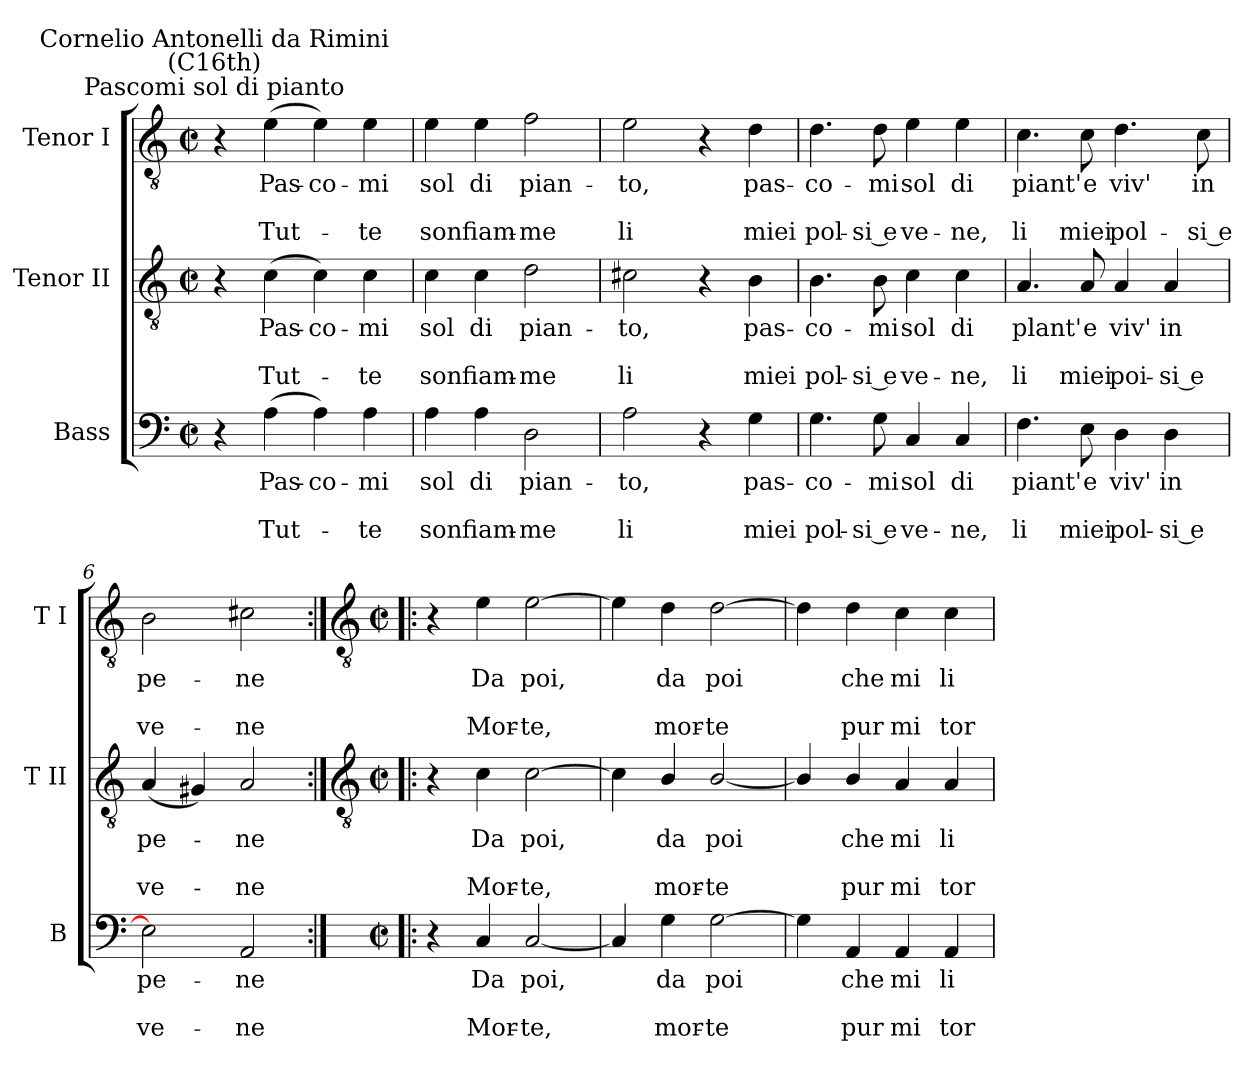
**kern	**text	**text	**text	**kern	**text	**text	**text	**kern	**text	**text	**text
*part3	*part3	*part3	*part3	*part2	*part2	*part2	*part2	*part1	*part1	*part1	*part1
*staff3	*staff3	*staff3	*staff3	*staff2	*staff2	*staff2	*staff2	*staff1	*staff1	*staff1	*staff1
*I"Bass	*	*	*	*I"Tenor II	*	*	*	*I"Tenor I	*	*	*
*I'B	*	*	*	*I'T II	*	*	*	*I'T I	*	*	*
*clefF4	*	*	*	*clefGv2	*	*	*	*clefGv2	*	*	*
*k[]	*	*	*	*k[]	*	*	*	*k[]	*	*	*
*C:	*	*	*	*C:	*	*	*	*C:	*	*	*
*M2/2	*	*	*	*M2/2	*	*	*	*M2/2	*	*	*
*met(c|)	*	*	*	*met(c|)	*	*	*	*met(c|)	*	*	*
=1	=1	=1	=1	=1	=1	=1	=1	=1	=1	=1	=1
!	!	!	!	!	!	!	!	!LO:TX:a:cj:t=Pascomi sol di pianto	!	!	!
!	!	!	!	!	!	!	!	!LO:TX:a:cj:t=Cornelio Antonelli da Rimini\n(C16th)	!	!	!
4r	.	.	.	4r	.	.	.	4r	.	.	.
!	!LO:LY:b	!	!LO:LY:b	!	!LO:LY:b	!	!LO:LY:b	!	!LO:LY:b	!	!LO:LY:b
(>4A	Pas-	.	-Tut-	(>4c	Pas-	.	-Tut-	(>4e	Pas-	.	-Tut-
!	!LO:LY:b	!	!	!	!LO:LY:b	!	!	!	!LO:LY:b	!	!
4A)	co-	.	.	4c)	co-	.	.	4e)	co-	.	.
!	!LO:LY:b	!	!LO:LY:b	!	!LO:LY:b	!	!LO:LY:b	!	!LO:LY:b	!	!LO:LY:b
4A	-mi	.	te	4c	-mi	.	te	4e	-mi	.	te
=2	=2	=2	=2	=2	=2	=2	=2	=2	=2	=2	=2
!	!LO:LY:b	!	!LO:LY:b	!	!LO:LY:b	!	!LO:LY:b	!	!LO:LY:b	!	!LO:LY:b
4A	sol	.	son	4c	sol	.	son	4e	sol	.	son
!	!LO:LY:b	!	!LO:LY:b	!	!LO:LY:b	!	!LO:LY:b	!	!LO:LY:b	!	!LO:LY:b
4A	di	.	fiam-	4c	di	.	fiam-	4e	di	.	fiam-
!	!LO:LY:b	!	!LO:LY:b	!	!LO:LY:b	!	!LO:LY:b	!	!LO:LY:b	!	!LO:LY:b
2D	-pian-	.	-me	2d	-pian-	.	-me	2f	-pian-	.	-me
=3	=3	=3	=3	=3	=3	=3	=3	=3	=3	=3	=3
!	!LO:LY:b	!	!LO:LY:b	!	!LO:LY:b	!	!LO:LY:b	!	!LO:LY:b	!	!LO:LY:b
2A	to,	.	li	2c#X	to,	.	li	2e	to,	.	li
4r	.	.	.	4r	.	.	.	4r	.	.	.
!	!LO:LY:b	!	!LO:LY:b	!	!LO:LY:b	!	!LO:LY:b	!	!LO:LY:b	!	!LO:LY:b
4G	pas-	.	-miei	4B	pas-	.	-miei	4d	pas-	.	-miei
=4	=4	=4	=4	=4	=4	=4	=4	=4	=4	=4	=4
!	!LO:LY:b	!	!LO:LY:b	!	!LO:LY:b	!	!LO:LY:b	!	!LO:LY:b	!	!LO:LY:b
4.G	co-	.	-pol-	4.B	co-	.	-pol-	4.d	co-	.	-pol-
!	!LO:LY:b	!	!LO:LY:b	!	!LO:LY:b	!	!LO:LY:b	!	!LO:LY:b	!	!LO:LY:b
8G	-mi	.	si e	8B	-mi	.	si e	8d	-mi	.	si e
!	!LO:LY:b	!	!LO:LY:b	!	!LO:LY:b	!	!LO:LY:b	!	!LO:LY:b	!	!LO:LY:b
4C	sol	.	ve-	4c	sol	.	ve-	4e	sol	.	ve-
!	!LO:LY:b	!	!LO:LY:b	!	!LO:LY:b	!	!LO:LY:b	!	!LO:LY:b	!	!LO:LY:b
4C	-di	.	ne,	4c	-di	.	ne,	4e	-di	.	ne,
=5	=5	=5	=5	=5	=5	=5	=5	=5	=5	=5	=5
!	!LO:LY:b	!	!LO:LY:b	!	!LO:LY:b	!	!LO:LY:b	!	!LO:LY:b	!	!LO:LY:b
4.F	piant'	.	li	4.A	plant'	.	li	4.c	piant'	.	li
!	!LO:LY:b	!	!LO:LY:b	!	!LO:LY:b	!	!LO:LY:b	!	!LO:LY:b	!	!LO:LY:b
8E	e	.	miei	8A	e	.	miei	8c	e	.	miei
!	!LO:LY:b	!	!LO:LY:b	!	!LO:LY:b	!	!LO:LY:b	!	!LO:LY:b	!	!LO:LY:b
4D	viv'	.	pol-	4A	viv'	.	poi-	4.d	viv'	.	pol-
!	!LO:LY:b	!	!LO:LY:b	!	!LO:LY:b	!	!LO:LY:b	!	!	!	!
4D	-in	.	si e	4A	-in	.	si e	.	.	.	.
!	!	!	!	!	!	!	!	!	!LO:LY:b	!	!LO:LY:b
.	.	.	.	.	.	.	.	8c	-in	.	si e
=6	=6	=6	=6	=6	=6	=6	=6	=6	=6	=6	=6
!	!LO:LY:b	!	!LO:LY:b	!	!LO:LY:b	!	!LO:LY:b	!	!LO:LY:b	!	!LO:LY:b
2E]	pe-	.	-ve-	(<4A	pe-	.	ve-	2B	pe-	.	-ve-
.	.	.	.	4G#X)	.	.	.	.	.	.	.
!	!LO:LY:b	!	!LO:LY:b	!	!LO:LY:b	!	!LO:LY:b	!	!LO:LY:b	!	!LO:LY:b
2AA	-ne	.	ne	2A	ne	.	ne	2c#X	-ne	.	ne
!!LO:LB:g=z
=7:|!|:	=7:|!|:	=7:|!|:	=7:|!|:	=7:|!|:	=7:|!|:	=7:|!|:	=7:|!|:	=7:|!|:	=7:|!|:	=7:|!|:	=7:|!|:
*	*	*	*	*clefGv2	*	*	*	*clefGv2	*	*	*
*M2/2	*	*	*	*M2/2	*	*	*	*M2/2	*	*	*
*met(c|)	*	*	*	*met(c|)	*	*	*	*met(c|)	*	*	*
4r	.	.	.	4r	.	.	.	4r	.	.	.
!	!LO:LY:b	!	!LO:LY:b	!	!LO:LY:b	!	!LO:LY:b	!	!LO:LY:b	!	!LO:LY:b
4C	Da	.	Mor-	4c	Da	.	Mor-	4e	Da	.	Mor-
!	!LO:LY:b	!	!LO:LY:b	!	!LO:LY:b	!	!LO:LY:b	!	!LO:LY:b	!	!LO:LY:b
[2C	-poi,	.	te,	[2c	-poi,	.	te,	[2e	-poi,	.	te,
=8	=8	=8	=8	=8	=8	=8	=8	=8	=8	=8	=8
4C]	.	.	.	4c]	.	.	.	4e]	.	.	.
!	!LO:LY:b	!	!LO:LY:b	!	!LO:LY:b	!	!LO:LY:b	!	!LO:LY:b	!	!LO:LY:b
4G	da	.	mor-	4B/	da	.	mor-	4d	da	.	mor-
!	!LO:LY:b	!	!LO:LY:b	!	!LO:LY:b	!	!LO:LY:b	!	!LO:LY:b	!	!LO:LY:b
[2G	-poi	.	te	[2B/	-poi	.	te	[2d	-poi	.	te
=9	=9	=9	=9	=9	=9	=9	=9	=9	=9	=9	=9
4G]	.	.	.	4B/]	.	.	.	4d]	.	.	.
!	!LO:LY:b	!	!LO:LY:b	!	!LO:LY:b	!	!LO:LY:b	!	!LO:LY:b	!	!LO:LY:b
4AA	che	.	pur	4B/	che	.	pur	4d	che	.	pur
!	!LO:LY:b	!	!LO:LY:b	!	!LO:LY:b	!	!LO:LY:b	!	!LO:LY:b	!	!LO:LY:b
4AA	mi	.	mi	4A	mi	.	mi	4c	mi	.	mi
!	!LO:LY:b	!	!LO:LY:b	!	!LO:LY:b	!	!LO:LY:b	!	!LO:LY:b	!	!LO:LY:b
4AA	li-	.	-tor-	4A	li-	.	-tor-	4c	li-	.	-tor-
=	=	=	=	=	=	=	=	=	=	=	=
*-	*-	*-	*-	*-	*-	*-	*-	*-	*-	*-	*-
